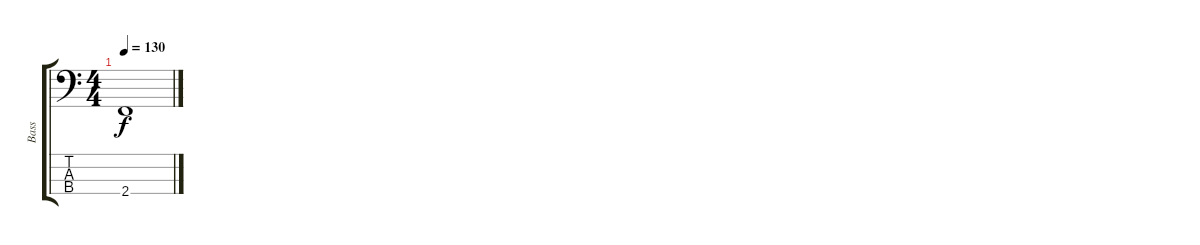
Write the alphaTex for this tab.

\track ("Bass" "Bass") {instrument electricbassfinger}
\staff {score tabs}
\tuning (Gb2 Db2 Ab1 Eb1) {hide}
\ts (4 4)
\tempo 130
\clef f4
\ks c
2.4.1{dy f}
